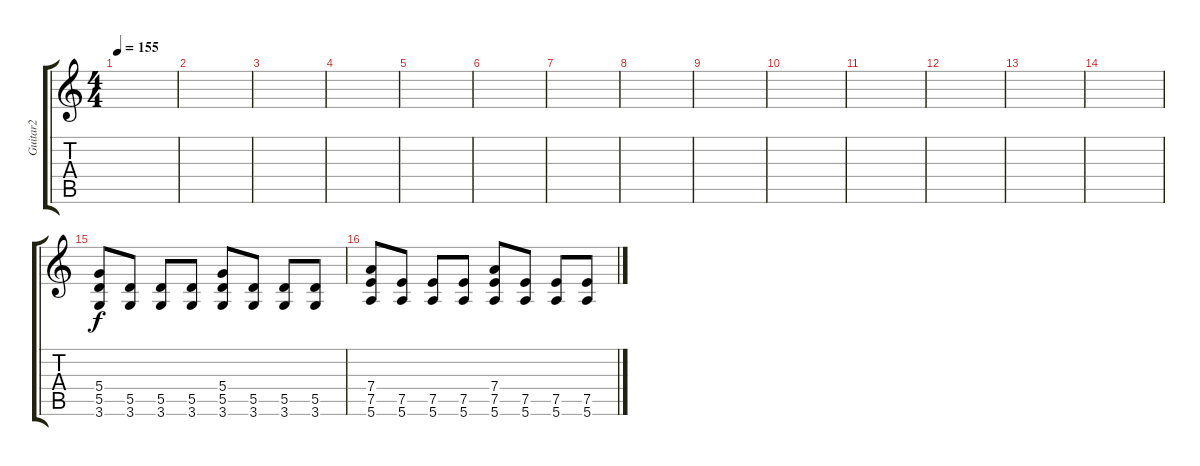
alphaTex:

\track ("Guitar2" "Guitar2") {instrument distortionguitar}
\staff {score tabs}
\tuning (E4 B3 G3 D3 A2 E2) {hide}
\ts (4 4)
\tempo 155
\clef g2
\ks c
|
|
|
|
|
|
|
|
|
|
|
|
|
|
(5.4 5.5 3.6).8 (5.5 3.6).8 (5.5 3.6).8 (5.5 3.6).8 (5.4 5.5 3.6).8 (5.5 3.6).8 (5.5 3.6).8 (5.5 3.6).8 |
(7.4 7.5 5.6).8 (7.5 5.6).8 (7.5 5.6).8 (7.5 5.6).8 (7.4 7.5 5.6).8 (7.5 5.6).8 (7.5 5.6).8 (7.5 5.6).8
